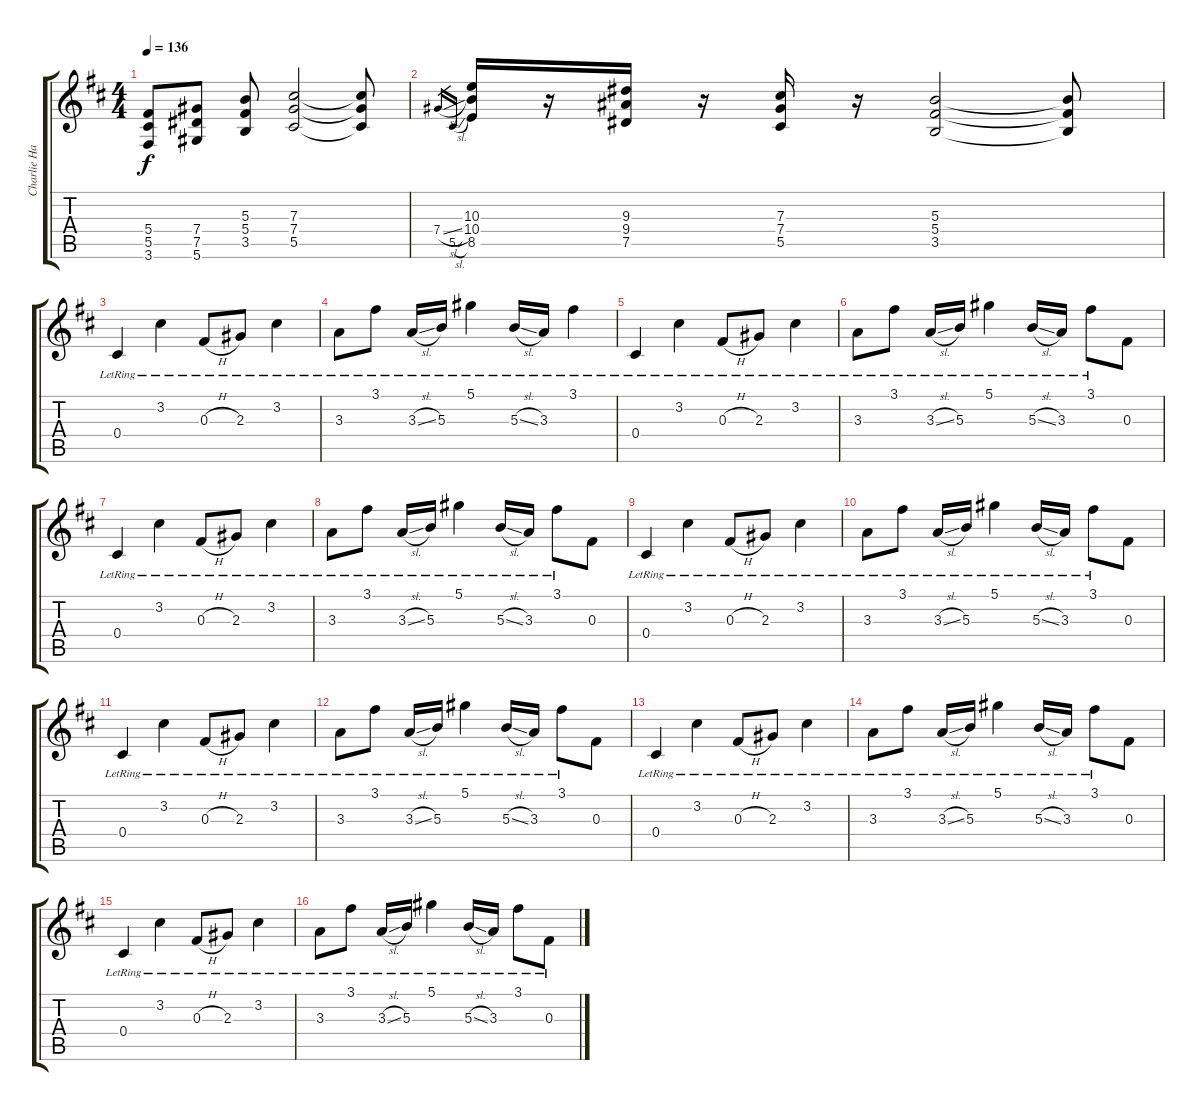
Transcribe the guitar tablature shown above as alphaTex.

\track ("Charlie Hargrett Guitar" "Charlie Ha") {instrument overdrivenguitar}
\staff {score tabs}
\tuning (Eb4 Bb3 Gb3 Db3 Ab2 Eb2) {hide}
\ts (4 4)
\tempo 136
\clef g2
\ks d
(5.4 5.5 3.6).8{dy f} (7.4 7.5 5.6).8 (5.3 5.4 3.5).8 (7.3 7.4 5.5).2 (7.3{t} 7.4{t} 5.5{t}).8 |
7.4{sl}.16{gr} 5.5{sl}.16{gr} (10.3 10.4 8.5).16 r.16 (9.3 9.4 7.5).16 r.16 (7.3 7.4 5.5).16 r.16 (5.3 5.4 3.5).2 (5.3{t} 5.4{t} 3.5{t}).8 |
0.4{lr}.4{instrument electricguitarclean} 3.2{lr}.4 0.3{h lr}.8 2.3{lr}.8 3.2{lr}.4 |
3.3{lr}.8 3.1{lr}.8 3.3{sl lr}.16 5.3{lr}.16 5.1{lr}.4 5.3{sl lr}.16 3.3{lr}.16 3.1{lr}.4 |
0.4{lr}.4 3.2{lr}.4 0.3{h lr}.8 2.3{lr}.8 3.2{lr}.4 |
3.3{lr}.8 3.1{lr}.8 3.3{sl lr}.16 5.3{lr}.16 5.1{lr}.4 5.3{sl lr}.16 3.3{lr}.16 3.1{lr}.8 0.3.8 |
0.4{lr}.4 3.2{lr}.4 0.3{h lr}.8 2.3{lr}.8 3.2{lr}.4 |
3.3{lr}.8 3.1{lr}.8 3.3{sl lr}.16 5.3{lr}.16 5.1{lr}.4 5.3{sl lr}.16 3.3{lr}.16 3.1{lr}.8 0.3.8 |
0.4{lr}.4 3.2{lr}.4 0.3{h lr}.8 2.3{lr}.8 3.2{lr}.4 |
3.3{lr}.8 3.1{lr}.8 3.3{sl lr}.16 5.3{lr}.16 5.1{lr}.4 5.3{sl lr}.16 3.3{lr}.16 3.1{lr}.8 0.3.8 |
0.4{lr}.4 3.2{lr}.4 0.3{h lr}.8 2.3{lr}.8 3.2{lr}.4 |
3.3{lr}.8 3.1{lr}.8 3.3{sl lr}.16 5.3{lr}.16 5.1{lr}.4 5.3{sl lr}.16 3.3{lr}.16 3.1{lr}.8 0.3.8 |
0.4{lr}.4 3.2{lr}.4 0.3{h lr}.8 2.3{lr}.8 3.2{lr}.4 |
3.3{lr}.8 3.1{lr}.8 3.3{sl lr}.16 5.3{lr}.16 5.1{lr}.4 5.3{sl lr}.16 3.3{lr}.16 3.1{lr}.8 0.3.8 |
0.4{lr}.4 3.2{lr}.4 0.3{h lr}.8 2.3{lr}.8 3.2{lr}.4 |
3.3{lr}.8 3.1{lr}.8 3.3{sl lr}.16 5.3{lr}.16 5.1{lr}.4 5.3{sl lr}.16 3.3{lr}.16 3.1{lr}.8 0.3{lr}.8
